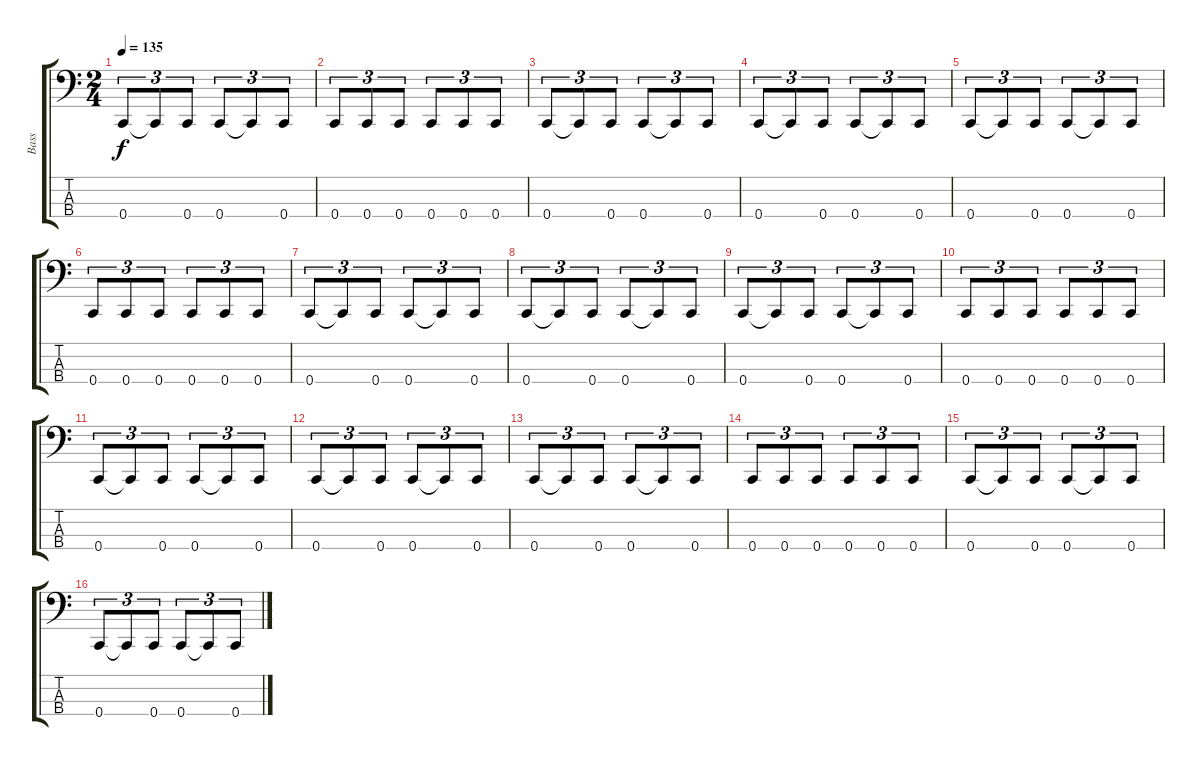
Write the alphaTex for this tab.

\track ("Bass" "Bass") {instrument electricbasspick}
\staff {score tabs}
\tuning (F2 C2 G1 C1) {hide}
\ts (2 4)
\tempo 135
\clef f4
\ks c
0.4.8{tu (3 2) dy f} 0.4{t}.8{tu (3 2)} 0.4.8{tu (3 2)} 0.4.8{tu (3 2)} 0.4{t}.8{tu (3 2)} 0.4.8{tu (3 2)} |
0.4.8{tu (3 2)} 0.4.8{tu (3 2)} 0.4.8{tu (3 2)} 0.4.8{tu (3 2)} 0.4.8{tu (3 2)} 0.4.8{tu (3 2)} |
0.4.8{tu (3 2)} 0.4{t}.8{tu (3 2)} 0.4.8{tu (3 2)} 0.4.8{tu (3 2)} 0.4{t}.8{tu (3 2)} 0.4.8{tu (3 2)} |
0.4.8{tu (3 2)} 0.4{t}.8{tu (3 2)} 0.4.8{tu (3 2)} 0.4.8{tu (3 2)} 0.4{t}.8{tu (3 2)} 0.4.8{tu (3 2)} |
0.4.8{tu (3 2)} 0.4{t}.8{tu (3 2)} 0.4.8{tu (3 2)} 0.4.8{tu (3 2)} 0.4{t}.8{tu (3 2)} 0.4.8{tu (3 2)} |
0.4.8{tu (3 2)} 0.4.8{tu (3 2)} 0.4.8{tu (3 2)} 0.4.8{tu (3 2)} 0.4.8{tu (3 2)} 0.4.8{tu (3 2)} |
0.4.8{tu (3 2)} 0.4{t}.8{tu (3 2)} 0.4.8{tu (3 2)} 0.4.8{tu (3 2)} 0.4{t}.8{tu (3 2)} 0.4.8{tu (3 2)} |
0.4.8{tu (3 2)} 0.4{t}.8{tu (3 2)} 0.4.8{tu (3 2)} 0.4.8{tu (3 2)} 0.4{t}.8{tu (3 2)} 0.4.8{tu (3 2)} |
0.4.8{tu (3 2)} 0.4{t}.8{tu (3 2)} 0.4.8{tu (3 2)} 0.4.8{tu (3 2)} 0.4{t}.8{tu (3 2)} 0.4.8{tu (3 2)} |
0.4.8{tu (3 2)} 0.4.8{tu (3 2)} 0.4.8{tu (3 2)} 0.4.8{tu (3 2)} 0.4.8{tu (3 2)} 0.4.8{tu (3 2)} |
0.4.8{tu (3 2)} 0.4{t}.8{tu (3 2)} 0.4.8{tu (3 2)} 0.4.8{tu (3 2)} 0.4{t}.8{tu (3 2)} 0.4.8{tu (3 2)} |
0.4.8{tu (3 2)} 0.4{t}.8{tu (3 2)} 0.4.8{tu (3 2)} 0.4.8{tu (3 2)} 0.4{t}.8{tu (3 2)} 0.4.8{tu (3 2)} |
0.4.8{tu (3 2)} 0.4{t}.8{tu (3 2)} 0.4.8{tu (3 2)} 0.4.8{tu (3 2)} 0.4{t}.8{tu (3 2)} 0.4.8{tu (3 2)} |
0.4.8{tu (3 2)} 0.4.8{tu (3 2)} 0.4.8{tu (3 2)} 0.4.8{tu (3 2)} 0.4.8{tu (3 2)} 0.4.8{tu (3 2)} |
0.4.8{tu (3 2)} 0.4{t}.8{tu (3 2)} 0.4.8{tu (3 2)} 0.4.8{tu (3 2)} 0.4{t}.8{tu (3 2)} 0.4.8{tu (3 2)} |
0.4.8{tu (3 2)} 0.4{t}.8{tu (3 2)} 0.4.8{tu (3 2)} 0.4.8{tu (3 2)} 0.4{t}.8{tu (3 2)} 0.4.8{tu (3 2)}
